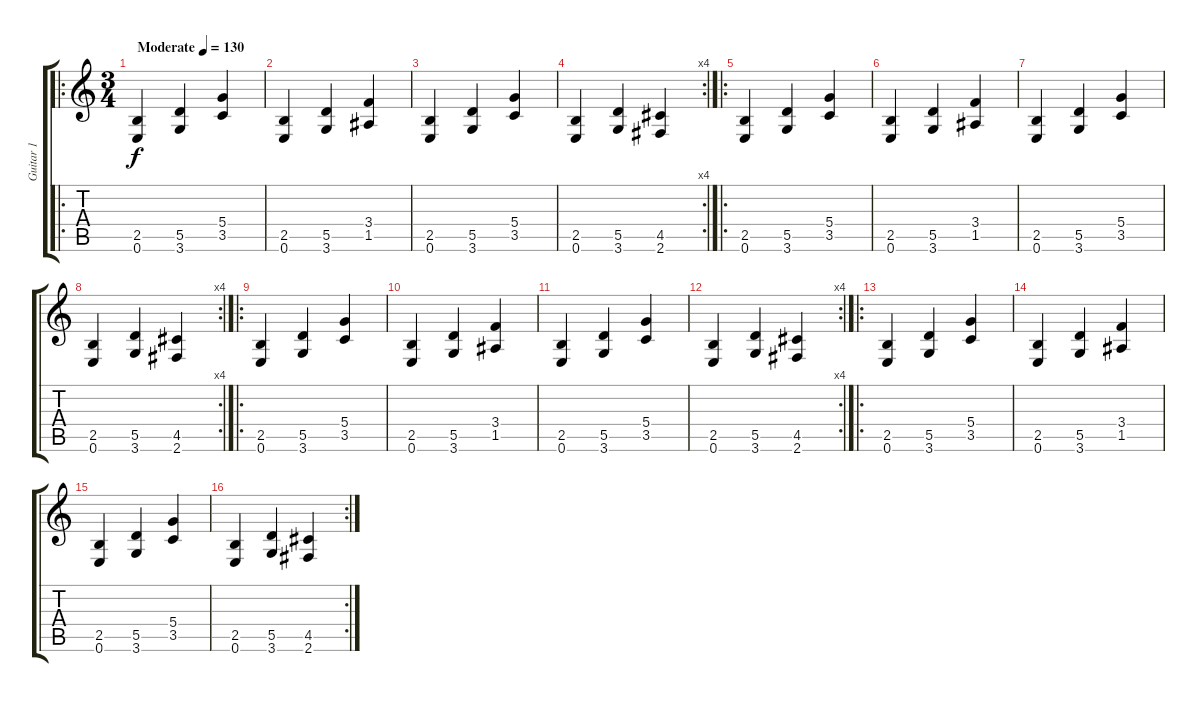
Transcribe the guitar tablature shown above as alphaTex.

\track ("Guitar 1" "Guitar 1") {instrument distortionguitar}
\staff {score tabs}
\tuning (E4 B3 G3 D3 A2 E2) {hide}
\ro
\ts (3 4)
\tempo (130 "Moderate")
\clef g2
\ks c
(2.5 0.6).4{dy f instrument distortionguitar} (5.5 3.6).4 (5.4 3.5).4 |
(2.5 0.6).4 (5.5 3.6).4 (3.4 1.5).4 |
(2.5 0.6).4 (5.5 3.6).4 (5.4 3.5).4 |
\rc 4
(2.5 0.6).4 (5.5 3.6).4 (4.5 2.6).4 |
\ro
(2.5 0.6).4 (5.5 3.6).4 (5.4 3.5).4 |
(2.5 0.6).4 (5.5 3.6).4 (3.4 1.5).4 |
(2.5 0.6).4 (5.5 3.6).4 (5.4 3.5).4 |
\rc 4
(2.5 0.6).4 (5.5 3.6).4 (4.5 2.6).4 |
\ro
(2.5 0.6).4 (5.5 3.6).4 (5.4 3.5).4 |
(2.5 0.6).4 (5.5 3.6).4 (3.4 1.5).4 |
(2.5 0.6).4 (5.5 3.6).4 (5.4 3.5).4 |
\rc 4
(2.5 0.6).4 (5.5 3.6).4 (4.5 2.6).4 |
\ro
(2.5 0.6).4 (5.5 3.6).4 (5.4 3.5).4 |
(2.5 0.6).4 (5.5 3.6).4 (3.4 1.5).4 |
(2.5 0.6).4 (5.5 3.6).4 (5.4 3.5).4 |
\rc 2
(2.5 0.6).4 (5.5 3.6).4 (4.5 2.6).4
